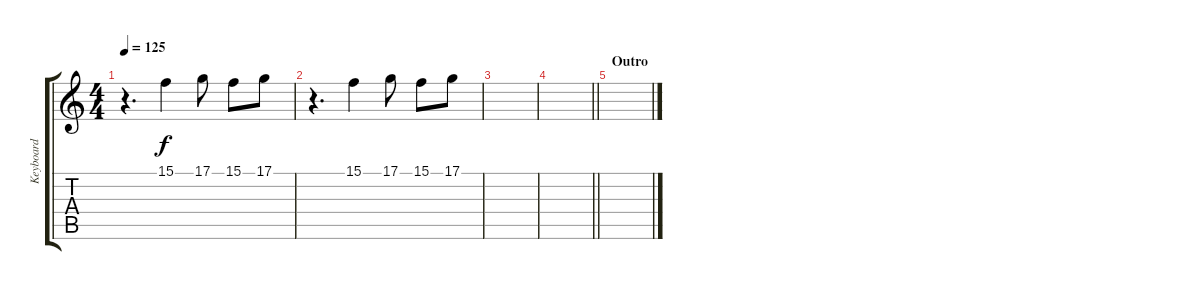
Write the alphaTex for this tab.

\track ("Keyboard" "Keyboard") {instrument lead8bassandlead}
\staff {score tabs}
\tuning (D4 A3 F3 C3 G2 C2) {hide}
\ts (4 4)
\tempo 125
\clef g2
\ks c
r.4{d dy f} 15.1.4 17.1.8 15.1.8 17.1.8 |
r.4{d} 15.1.4 17.1.8 15.1.8 17.1.8 |
|
\barLineRight lightlight
|
\section ("" "Outro")
